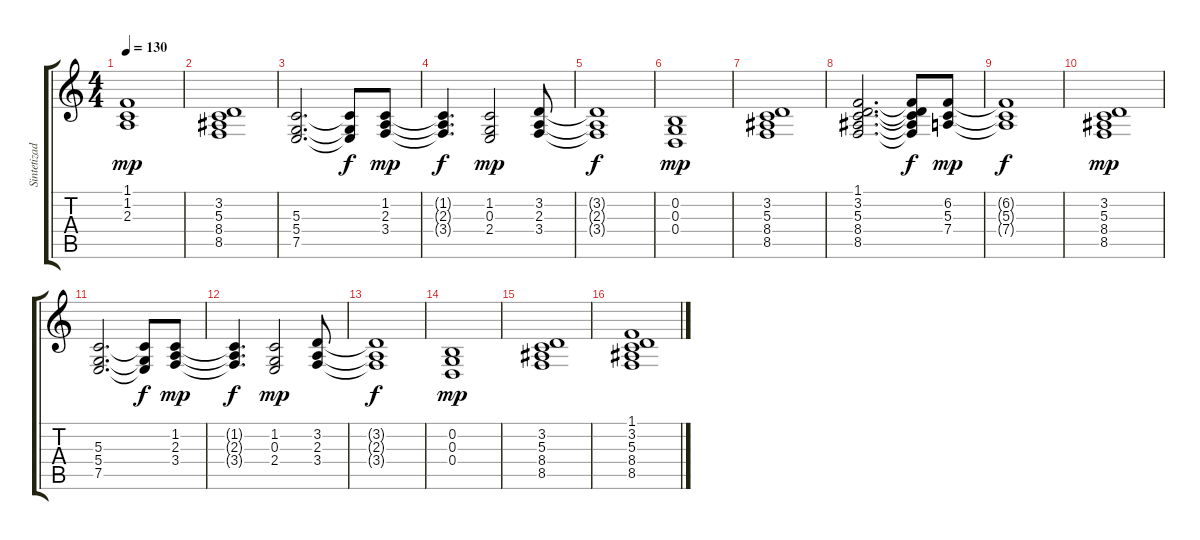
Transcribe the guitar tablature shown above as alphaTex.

\track ("Sintetizador I" "Sintetizad") {instrument synthstrings1}
\staff {score tabs}
\tuning (E4 B3 G3 D3 A2 E2) {hide}
\ts (4 4)
\tempo 130
\clef g2
\ks c
(1.1 1.2 2.3).1{dy mp} |
(3.2 5.3 8.4 8.5).1 |
(5.3 5.4 7.5).2{d} (5.3{t} 5.4{t} 7.5{t}).8{dy f} (1.2 2.3 3.4).8{dy mp} |
(1.2{t} 2.3{t} 3.4{t}).4{d dy f} (1.2 0.3 2.4).2{dy mp} (3.2 2.3 3.4).8 |
(3.2{t} 2.3{t} 3.4{t}).1{dy f} |
(0.2 0.3 0.4).1{dy mp} |
(3.2 5.3 8.4 8.5).1 |
(1.1 3.2 5.3 8.4 8.5).2{d} (1.1{t} 3.2{t} 5.3{t} 8.4{t} 8.5{t}).8{dy f} (6.2 5.3 7.4).8{dy mp} |
(6.2{t} 5.3{t} 7.4{t}).1{dy f} |
(3.2 5.3 8.4 8.5).1{dy mp} |
(5.3 5.4 7.5).2{d} (5.3{t} 5.4{t} 7.5{t}).8{dy f} (1.2 2.3 3.4).8{dy mp} |
(1.2{t} 2.3{t} 3.4{t}).4{d dy f} (1.2 0.3 2.4).2{dy mp} (3.2 2.3 3.4).8 |
(3.2{t} 2.3{t} 3.4{t}).1{dy f} |
(0.2 0.3 0.4).1{dy mp} |
(3.2 5.3 8.4 8.5).1 |
(1.1 3.2 5.3 8.4 8.5).1
